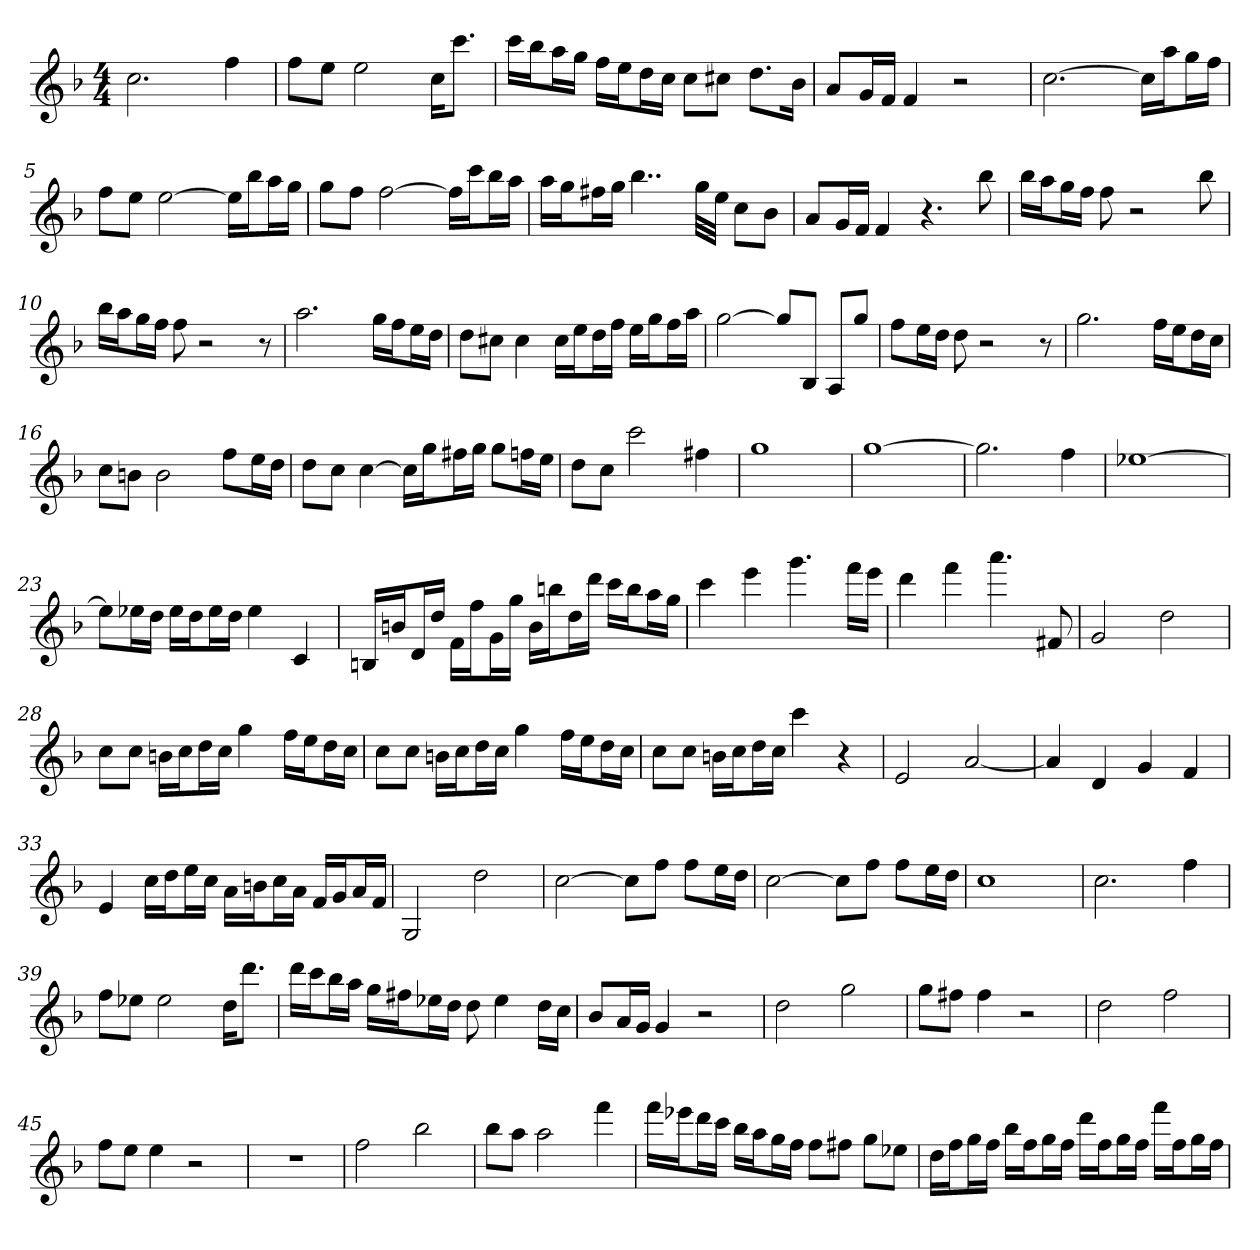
**kern
*part1
*staff1
*k[b-]
*F:
*M4/4
=
2.cc
4ff
=1
8ffL
8eeJ
2ee
16ccKL
8.cccJ
=2
16cccLL
16bb-J
16aaL
16ggJJ
16ffLL
16eeJ
16ddL
16ccJJ
8ccL
8cc#XJ
8.ddL
16b-Jk
=3
8aL
16gL
16fJJ
4f
2r
=4
[2.cc
16ccLL]
16aaJ
16ggL
16ffJJ
=5
8ffL
8eeJ
[2ee
16eeLL]
16bb-J
16aaL
16ggJJ
=6
8ggL
8ffJ
[2ff
16ffLL]
16cccJ
16bb-L
16aaJJ
=7
16aaLL
16ggJ
16ff#XL
16ggJJ
4..bb-
32ggLLL
32eeJJJ
8ccL
8b-J
=8
8aL
16gL
16fJJ
4f
4.r
8bb-
=9
16bb-LL
16aaJ
16ggL
16ffJJ
8ff
2r
8bb-
=10
16bb-LL
16aaJ
16ggL
16ffJJ
8ff
2r
8r
=11
2.aa
16ggLL
16ffJ
16eeL
16ddJJ
=12
8ddL
8cc#XJ
4cc#
16cc#LL
16eeJ
16ddL
16ffJJ
16eeLL
16ggJ
16ffL
16aaJJ
=13
[2gg
8ggL]
8B-J
8AL
8ggJ
=14
8ffL
16eeL
16ddJJ
8dd
2r
8r
=15
2.gg
16ffLL
16eeJ
16ddL
16ccJJ
=16
8ccL
8bnJ
2b
8ffL
16eeL
16ddJJ
=17
8ddL
8ccJ
[4cc
16ccLL]
16ggJ
16ff#XL
16ggJJ
8ggL
16ffnL
16eeJJ
=18
8ddL
8ccJ
2ccc
4ff#X
=19
1gg
=20
[1gg
=21
2.gg]
4ff
=22
[1ee-X
=23
8ee-L]
16ee-XL
16ddJJ
16ee-LL
16ddJ
16ee-L
16ddJJ
4ee-
4c
=24
16BnLL
16bnJ
16dL
16ddJJ
16fLL
16ffJ
16gL
16ggJJ
16bLL
16bbnJ
16ddL
16dddJJ
16cccLL
16bbJ
16aaL
16ggJJ
=25
4ccc
4eee
4.ggg
16fffLL
16eeeJJ
=26
4ddd
4fff
4.aaa
8f#X
=27
2g
2dd
=28
8ccL
8ccJ
16bnLL
16ccJ
16ddL
16ccJJ
4gg
16ffLL
16eeJ
16ddL
16ccJJ
=29
8ccL
8ccJ
16bnLL
16ccJ
16ddL
16ccJJ
4gg
16ffLL
16eeJ
16ddL
16ccJJ
=30
8ccL
8ccJ
16bnLL
16ccJ
16ddL
16ccJJ
4ccc
4r
=31
2e
[2a
=32
4a]
4d
4g
4f
=33
4e
16ccLL
16ddJ
16eeL
16ccJJ
16aLL
16bnJ
16ccL
16aJJ
16fLL
16gJ
16aL
16fJJ
=34
2G
2dd
=35
[2cc
8ccL]
8ffJ
8ffL
16eeL
16ddJJ
=36
[2cc
8ccL]
8ffJ
8ffL
16eeL
16ddJJ
=37
1cc
=38
2.cc
4ff
=39
8ffL
8ee-XJ
2ee-
16ddKL
8.dddJ
=40
16dddLL
16cccJ
16bb-L
16aaJJ
16ggLL
16ff#XJ
16ee-XL
16ddJJ
8dd
4ee-
16ddLL
16ccJJ
=41
8b-L
16aL
16gJJ
4g
2r
=42
2dd
2gg
=43
8ggL
8ff#XJ
4ff#
2r
=44
2dd
2ff
=45
8ffL
8eeJ
4ee
2r
=46
1r
=47
2ff
2bb-
=48
8bb-L
8aaJ
2aa
4fff
=49
16fffLL
16eee-XJ
16dddL
16cccJJ
16bb-LL
16aaJ
16ggL
16ffJJ
8ffL
8ff#XJ
8ggL
8ee-XJ
=50
16ddLL
16ffJ
16ggL
16ffJJ
16bb-LL
16ffJ
16ggL
16ffJJ
16dddLL
16ffJ
16ggL
16ffJJ
16fffLL
16ffJ
16ggL
16ffJJ
=
*-
